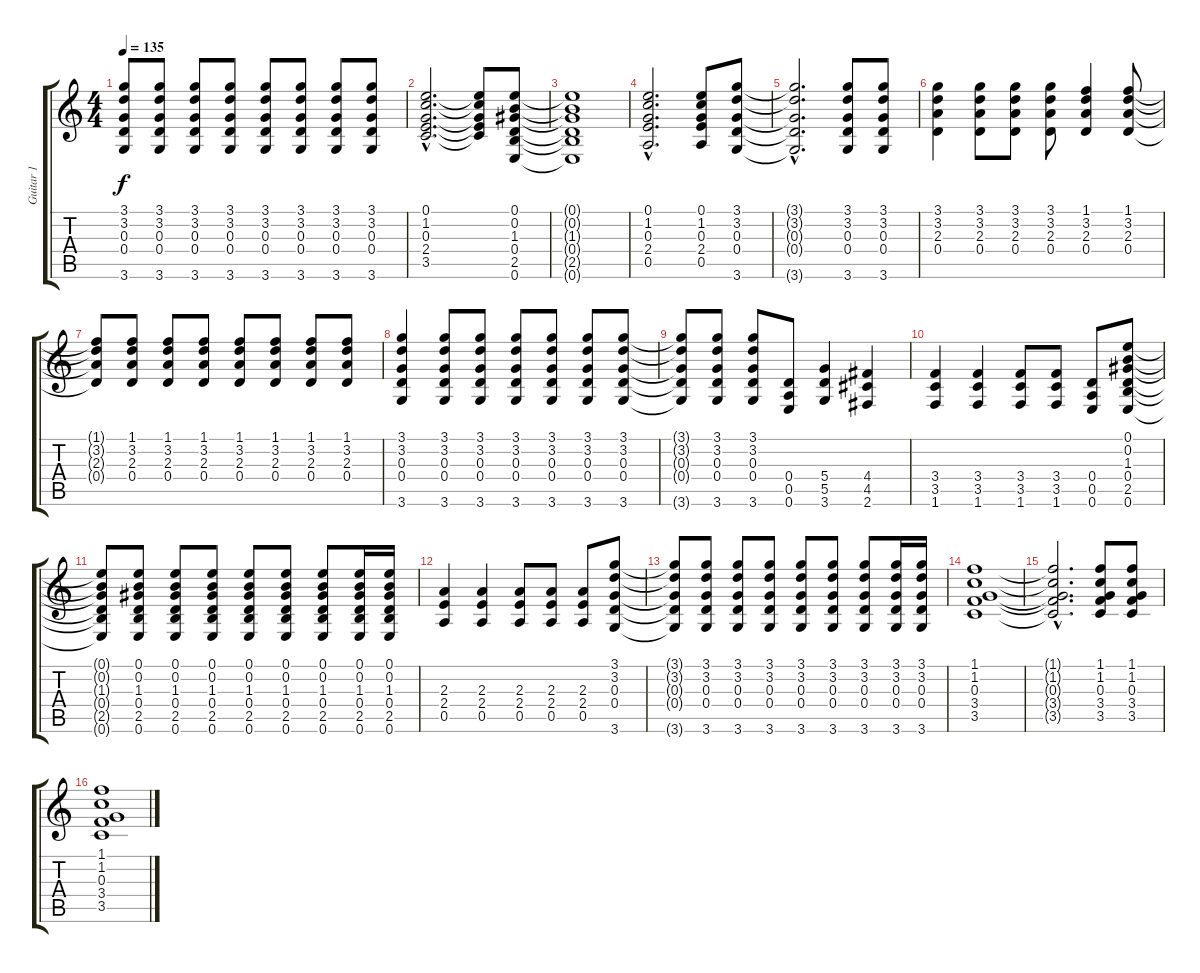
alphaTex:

\track ("Guitar 1" "Guitar 1") {instrument distortionguitar}
\staff {score tabs}
\tuning (E4 B3 G3 D3 A2 E2) {hide}
\ts (4 4)
\tempo 135
\clef g2
\ks c
(3.1{t} 3.2{t} 0.3{t} 0.4{t} 3.6{t}).8{dy f} (3.1 3.2 0.3 0.4 3.6).8 (3.1 3.2 0.3 0.4 3.6).8 (3.1 3.2 0.3 0.4 3.6).8 (3.1 3.2 0.3 0.4 3.6).8 (3.1 3.2 0.3 0.4 3.6).8 (3.1 3.2 0.3 0.4 3.6).8 (3.1 3.2 0.3 0.4 3.6).8 |
(0.1{hac} 1.2{hac} 0.3{hac} 2.4{hac} 3.5{hac}).2{d} (0.1{t} 1.2{t} 0.3{t} 2.4{t} 3.5{t}).8 (0.1 0.2 1.3 0.4 2.5 0.6).8 |
(0.1{t} 0.2{t} 1.3{t} 0.4{t} 2.5{t} 0.6{t}).1 |
(0.1{hac} 1.2{hac} 0.3{hac} 2.4{hac} 0.5{hac}).2{d} (0.1 1.2 0.3 2.4 0.5).8 (3.1 3.2 0.3 0.4 3.6).8 |
(3.1{hac t} 3.2{hac t} 0.3{hac t} 0.4{hac t} 3.6{hac t}).2{d} (3.1 3.2 0.3 0.4 3.6).8 (3.1 3.2 0.3 0.4 3.6).8 |
(3.1 3.2 2.3 0.4).4 (3.1 3.2 2.3 0.4).8 (3.1 3.2 2.3 0.4).8 (3.1 3.2 2.3 0.4).8 (1.1 3.2 2.3 0.4).4 (1.1 3.2 2.3 0.4).8 |
(1.1{t} 3.2{t} 2.3{t} 0.4{t}).8 (1.1 3.2 2.3 0.4).8 (1.1 3.2 2.3 0.4).8 (1.1 3.2 2.3 0.4).8 (1.1 3.2 2.3 0.4).8 (1.1 3.2 2.3 0.4).8 (1.1 3.2 2.3 0.4).8 (1.1 3.2 2.3 0.4).8 |
(3.1 3.2 0.3 0.4 3.6).4 (3.1 3.2 0.3 0.4 3.6).8 (3.1 3.2 0.3 0.4 3.6).8 (3.1 3.2 0.3 0.4 3.6).8 (3.1 3.2 0.3 0.4 3.6).8 (3.1 3.2 0.3 0.4 3.6).8 (3.1 3.2 0.3 0.4 3.6).8 |
(3.1{t} 3.2{t} 0.3{t} 0.4{t} 3.6{t}).8 (3.1 3.2 0.3 0.4 3.6).8 (3.1 3.2 0.3 0.4 3.6).8 (0.4 0.5 0.6).8 (5.4 5.5 3.6).4 (4.4 4.5 2.6).4 |
(3.4 3.5 1.6).4 (3.4 3.5 1.6).4 (3.4 3.5 1.6).8 (3.4 3.5 1.6).8 (0.4 0.5 0.6).8 (0.1 0.2 1.3 0.4 2.5 0.6).8 |
(0.1{t} 0.2{t} 1.3{t} 0.4{t} 2.5{t} 0.6{t}).8 (0.1 0.2 1.3 0.4 2.5 0.6).8 (0.1 0.2 1.3 0.4 2.5 0.6).8 (0.1 0.2 1.3 0.4 2.5 0.6).8 (0.1 0.2 1.3 0.4 2.5 0.6).8 (0.1 0.2 1.3 0.4 2.5 0.6).8 (0.1 0.2 1.3 0.4 2.5 0.6).8 (0.1 0.2 1.3 0.4 2.5 0.6).16 (0.1 0.2 1.3 0.4 2.5 0.6).16 |
(2.3 2.4 0.5).4 (2.3 2.4 0.5).4 (2.3 2.4 0.5).8 (2.3 2.4 0.5).8 (2.3 2.4 0.5).8 (3.1 3.2 0.3 0.4 3.6).8 |
(3.1{t} 3.2{t} 0.3{t} 0.4{t} 3.6{t}).8 (3.1 3.2 0.3 0.4 3.6).8 (3.1 3.2 0.3 0.4 3.6).8 (3.1 3.2 0.3 0.4 3.6).8 (3.1 3.2 0.3 0.4 3.6).8 (3.1 3.2 0.3 0.4 3.6).8 (3.1 3.2 0.3 0.4 3.6).8 (3.1 3.2 0.3 0.4 3.6).16 (3.1 3.2 0.3 0.4 3.6).16 |
(1.1 1.2 0.3 3.4 3.5).1 |
(1.1{hac t} 1.2{hac t} 0.3{hac t} 3.4{hac t} 3.5{hac t}).2{d} (1.1 1.2 0.3 3.4 3.5).8 (1.1 1.2 0.3 3.4 3.5).8 |
(1.1 1.2 0.3 3.4 3.5).1
